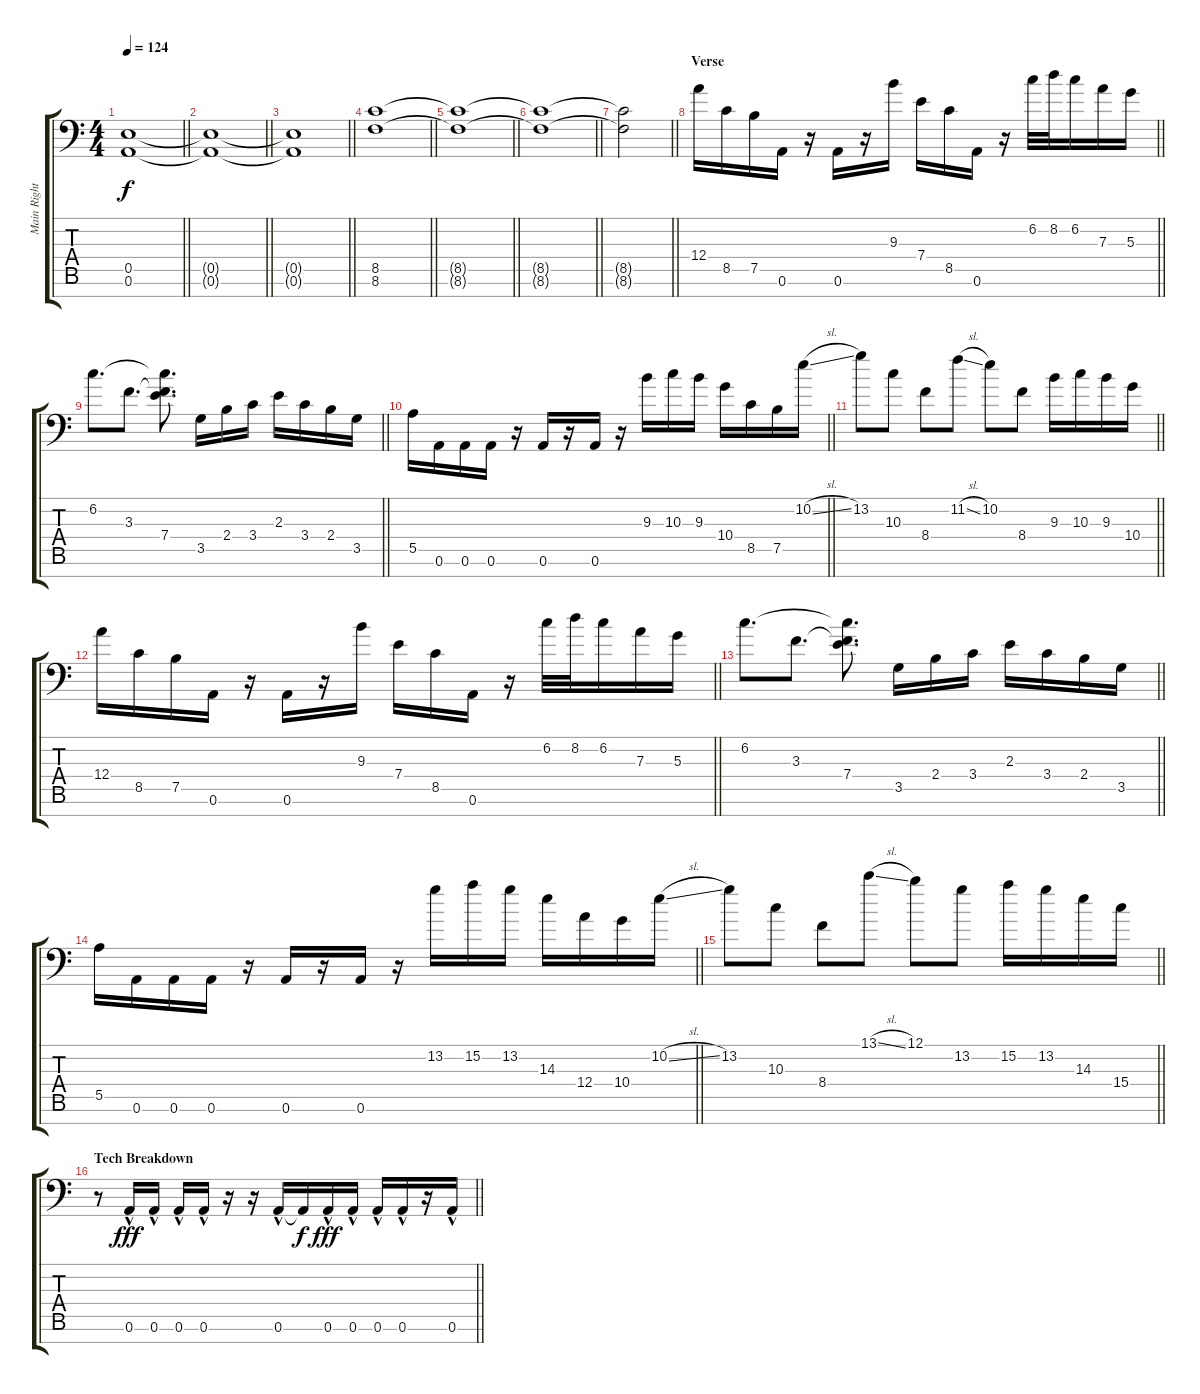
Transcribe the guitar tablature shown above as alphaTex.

\track ("Main Right" "Main Right") {instrument distortionguitar}
\staff {score tabs}
\tuning (B3 Gb3 D3 A2 E2 A1 E1) {hide}
\ts (4 4)
\tempo 124
\clef f4
\barLineRight lightlight
\ks c
(0.5{t} 0.6{t}).1{dy f} |
\barLineRight lightlight
(0.5{t} 0.6{t}).1 |
\barLineRight lightlight
(0.5{t} 0.6{t}).1 |
\barLineRight lightlight
(8.5 8.6).1 |
\barLineRight lightlight
(8.5{t} 8.6{t}).1 |
\barLineRight lightlight
(8.5{t} 8.6{t}).1 |
\barLineRight lightlight
(8.5{t} 8.6{t}).2 |
\section ("" "Verse")
\barLineRight lightlight
12.4.16 8.5.16 7.5.16 0.6.16 r.16 0.6.16 r.16 9.3.16 7.4.16 8.5.16 0.6.16 r.16 6.2.32 8.2.32 6.2.16 7.3.16 5.3.16 |
\barLineRight lightlight
6.2.8{d} 3.3.8{d} (6.2{t} 3.3{t} 7.4).8{d} 3.5.16 2.4.16 3.4.16 2.3.16 3.4.16 2.4.16 3.5.16 |
\barLineRight lightlight
5.5.16 0.6.16 0.6.16 0.6.16 r.16 0.6.16 r.16 0.6.16 r.16 9.3.16 10.3.16 9.3.16 10.4.16 8.5.16 7.5.16 10.2{sl}.16 |
\barLineRight lightlight
13.2.8 10.3.8 8.4.8 11.2{sl}.8 10.2.8 8.4.8 9.3.16 10.3.16 9.3.16 10.4.16 |
\barLineRight lightlight
12.4.16 8.5.16 7.5.16 0.6.16 r.16 0.6.16 r.16 9.3.16 7.4.16 8.5.16 0.6.16 r.16 6.2.32 8.2.32 6.2.16 7.3.16 5.3.16 |
\barLineRight lightlight
6.2.8{d} 3.3.8{d} (6.2{t} 3.3{t} 7.4).8{d} 3.5.16 2.4.16 3.4.16 2.3.16 3.4.16 2.4.16 3.5.16 |
\barLineRight lightlight
5.5.16 0.6.16 0.6.16 0.6.16 r.16 0.6.16 r.16 0.6.16 r.16 13.2.16 15.2.16 13.2.16 14.3.16 12.4.16 10.4.16 10.2{sl}.16 |
\barLineRight lightlight
13.2.8 10.3.8 8.4.8 13.1{sl}.8 12.1.8 13.2.8 15.2.16 13.2.16 14.3.16 15.4.16 |
\section ("" "Tech Breakdown")
\barLineRight lightlight
r.8 0.6{hac}.16{dy fff} 0.6{hac}.16 0.6{hac}.16 0.6{hac}.16 r.16 r.16 0.6{hac}.16 0.6{t}.16{dy f} 0.6{hac}.16{dy fff} 0.6{hac}.16 0.6{hac}.16 0.6{hac}.16 r.16 0.6{hac}.16
